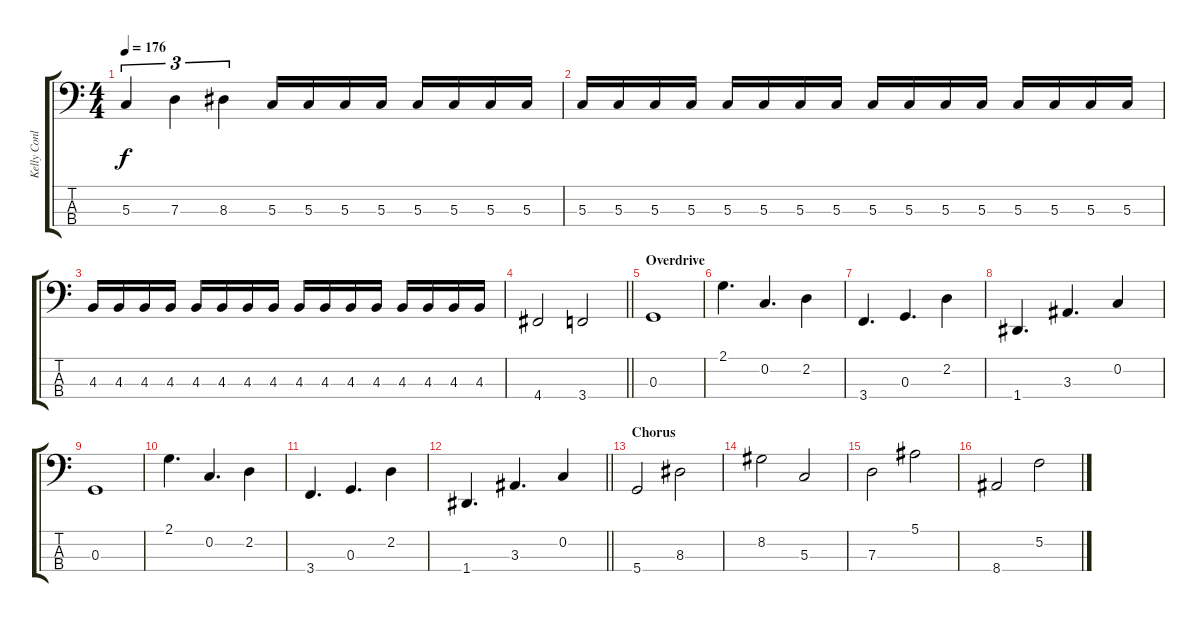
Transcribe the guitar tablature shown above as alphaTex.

\track ("Kelly Conlon " "Kelly Conl") {instrument electricbassfinger}
\staff {score tabs}
\tuning (F2 C2 G1 D1) {hide}
\ts (4 4)
\tempo 176
\clef f4
\ks c
5.3.4{tu (3 2) dy f} 7.3.4{tu (3 2)} 8.3.4{tu (3 2)} 5.3.16 5.3.16 5.3.16 5.3.16 5.3.16 5.3.16 5.3.16 5.3.16 |
5.3.16 5.3.16 5.3.16 5.3.16 5.3.16 5.3.16 5.3.16 5.3.16 5.3.16 5.3.16 5.3.16 5.3.16 5.3.16 5.3.16 5.3.16 5.3.16 |
4.3.16 4.3.16 4.3.16 4.3.16 4.3.16 4.3.16 4.3.16 4.3.16 4.3.16 4.3.16 4.3.16 4.3.16 4.3.16 4.3.16 4.3.16 4.3.16 |
\barLineRight lightlight
4.4.2 3.4.2 |
\section ("" "Overdrive")
0.3.1 |
2.1.4{d} 0.2.4{d} 2.2.4 |
3.4.4{d} 0.3.4{d} 2.2.4 |
1.4.4{d} 3.3.4{d} 0.2.4 |
0.3.1 |
2.1.4{d} 0.2.4{d} 2.2.4 |
3.4.4{d} 0.3.4{d} 2.2.4 |
\barLineRight lightlight
1.4.4{d} 3.3.4{d} 0.2.4 |
\section ("" "Chorus")
5.4.2 8.3.2 |
8.2.2 5.3.2 |
7.3.2 5.1.2 |
8.4.2 5.2.2
